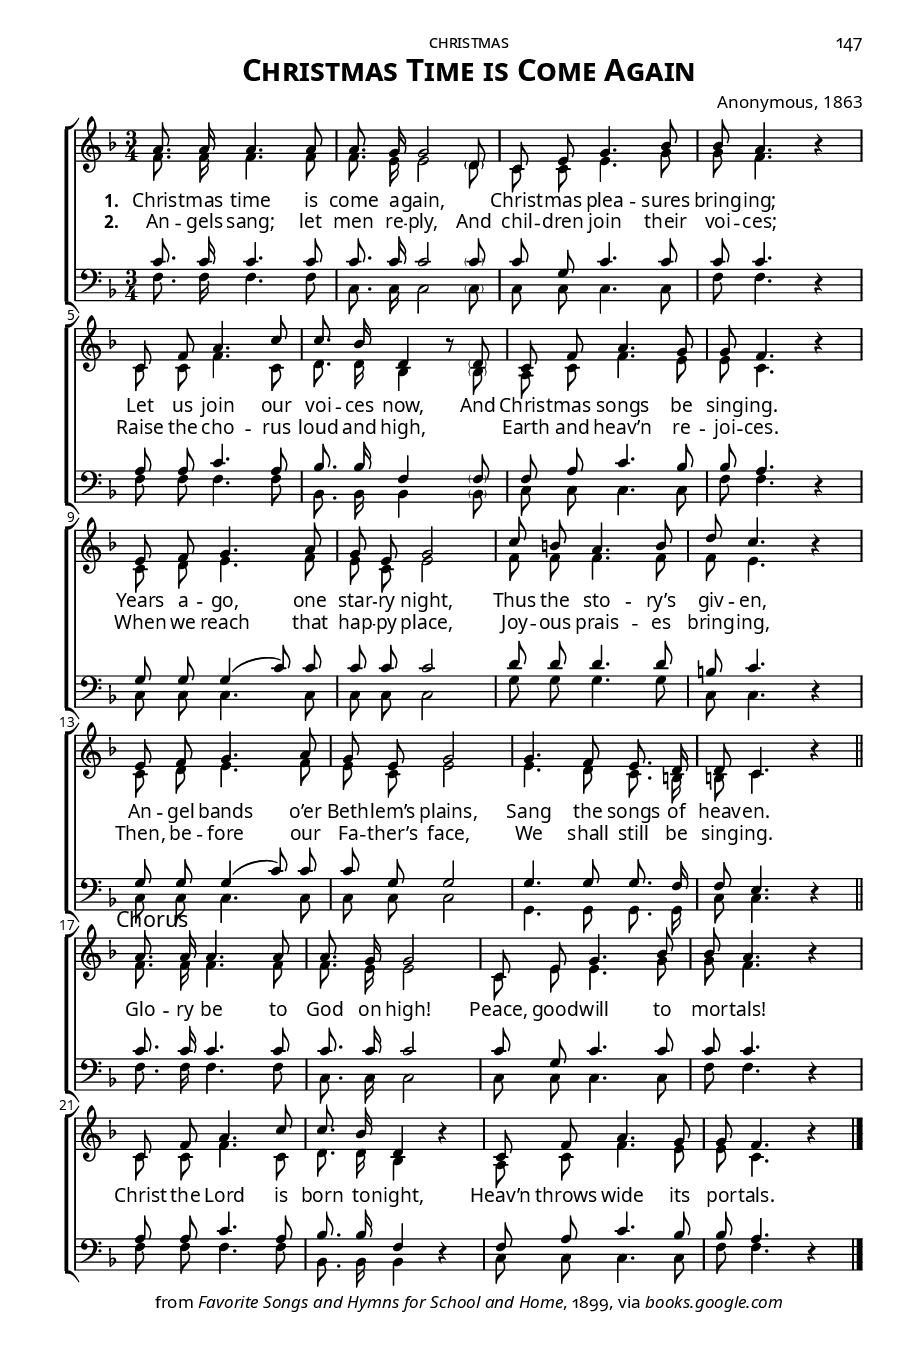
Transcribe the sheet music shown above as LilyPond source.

\version "2.14.2"
\include "../util.ly"
\version "2.14.2"
#(set-global-staff-size 15) \paper{ #(define fonts (make-pango-font-tree "GoudyOlSt BT" "Garamond Premier Pro" "Garamond Premier Pro" (/ 15 20))) }
\header {
  title = \markup{\override #'(font-name . "Garamond Premier Pro Semibold"){ \abs-fontsize #15 \smallCapsOldStyle"Christmas Time is Come Again"}}
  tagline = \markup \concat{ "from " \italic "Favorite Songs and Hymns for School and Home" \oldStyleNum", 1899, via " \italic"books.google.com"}
  composer = "Anonymous, 1863"
}
\paper {
  %print-all-headers = ##t
  paper-height = 9\in
  paper-width = 6\in
  indent = 0\in
  %system-system-spacing = #'((basic-distance . 10) (padding . 0))
  system-system-spacing =
    #'((basic-distance . 0)
       (minimum-distance . 0)
       (padding . -5)
       (stretchability . 100))
  ragged-last-bottom = ##f
  ragged-bottom = ##f
  two-sided = ##t
  inner-margin = 0.5\in
  outer-margin = 0.25\in
  top-margin = 0.25\in
  bottom-margin = 0.25\in
  first-page-number = #147
  print-first-page-number = ##t
  headerLine = \markup{\override #'(font-name . "Garamond Premier Pro") \smallCapsOldStyle"christmas"}
  oddHeaderMarkup = \markup\fill-line{
     \override #'(font-name . "Garamond Premier Pro")\abs-fontsize #8.5
     \combine 
        \fill-line{"" \on-the-fly #print-page-number-check-first
        \oldStylePageNum""
        }
        \fill-line{\headerLine}
  }
  evenHeaderMarkup = \markup {
     \override #'(font-name . "Garamond Premier Pro")\abs-fontsize #8.5
     \combine
        \on-the-fly #print-page-number-check-first
        \oldStylePageNum""
        \fill-line{\headerLine}
  }
}
global = {
  \key f \major
  \time 3/4
  \autoBeamOff
  \override DynamicLineSpanner #'staff-padding = #0.0
  \override DynamicLineSpanner #'Y-extent = #'(-1 . 1)
}

sopMusic = \relative c' {
  a'8. a16 a4. a8 |
  a8. g16 << g2 {s4. \parenthesize d8 } >>
  c8 e g4. bes8 |
  bes a4. b4\rest |
  
  c,8 f a4. c8 |
  c8. bes16 d,4 bes'8\rest \parenthesize d,8 |
  c f a4. g8 |
  g f4. bes4\rest |
  e,8 f g4. a8 |
  
  g e g2 |
  c8 b a4. b8 |
  d c4. b4\rest |
  e,8 f g4. a8 |
  g e g2 |
  
  g4. f8 e8. d16 |
  d8 c4. b'4\rest \bar "||"
  \once \override Score.RehearsalMark #'self-alignment-X = #LEFT
  \mark "Chorus" a8. a16 a4. a8 |
  a8. g16 g2 c,8 e g4. bes8 |
  bes a4. b4\rest |
  
  c,8 f a4. c8 |
  c8. bes16 d,4 bes'4\rest |
  c,8 f a4. g8 |
  g f4. b4\rest \bar "|."
}
sopWords = \lyricmode {
  
}

altoMusic = \relative c' {
  f8. f16 f4. f8 |
  f8. e16 << e2 {s4. \parenthesize d8} >> |
  c8 c e4. g8 |
  g f4. s4 |
  
  c8 c f4. c8 |
  d8. d16 bes4 s8 \parenthesize bes8 |
  a c f4. e8 |
  e c4. s4 |
  c8 d e4. f8 |
  
  e c e2 |
  f8 f f4. f8 |
  f e4. s4 |
  c8 d e4. f8 |
  e c e2 |
  
  e4. d8 c8. b16 |
  b8 c4. s4 |
  f8. f16 f4. f8 |
  f8. e16 e2 |
  c8 e e4. g8 |
  
  g8 f4. s4 |
  c8 c f4. c8 |
  d8. d16 bes4 s4 |
  a8 c f4. e8 |
  e c4. s4 \bar "|."
}

altoWords = \lyricmode {
  \dropLyricsV
  \set stanza = #"1. "
   Christ -- mas time is come a -- gain, \skip1
    Christ -- mas plea -- sures bring -- ing;
  Let us join our voi -- ces now,
    And Christ -- mas songs be sing -- ing.
  Years a -- go, one star -- ry night,
    Thus the sto -- ry’s giv -- en,
  An -- gel bands o’er Beth -- lem’s plains,
    Sang the songs of heav -- en.

  \dropLyricsVII
  
  Glo -- ry be to God on high!
    Peace, good -- will to
    mor -- tals!
  \dropLyricsV
  Christ the Lord is born to -- night,
    Heav’n throws wide its por -- tals.

}
altoWordsII = \lyricmode {
  \dropLyricsV
%\markup\italic
  \set stanza = #"2. "
  An -- gels sang; let men re -- ply,
    And chil -- dren join their voi -- ces;
  Raise the cho -- rus loud and high,
    \skip 1 Earth and heav’n re -- joi -- ces.
  When we reach that hap -- py place,
    Joy -- ous prais -- es bring -- ing,
  Then, be -- fore our Fa -- ther’s face,
    We shall still be sing -- ing.
}
altoWordsIII = \lyricmode {
  \set stanza = #"3. "
  \set ignoreMelismata = ##t
}
altoWordsIV = \lyricmode {
  \set stanza = #"4. "
  \set ignoreMelismata = ##t
}
altoWordsV = \lyricmode {
  \set stanza = #"5. "
  \set ignoreMelismata = ##t
}
altoWordsVI = \lyricmode {
  \set stanza = #"6. "
  \set ignoreMelismata = ##t
}
tenorMusic = \relative c' {
  c8. c16 c4. c8 |
  c8. c16 << c2 { s4. \parenthesize c8 } >> |
  c g c4. c8 |
  c c4. s4 |
  
  a8 a c4. a8 |
  bes8. bes16 f4 s8 \parenthesize f8 |
  f a c4. bes8 |
  bes a4. s4 |
  g8 g g4( c8) c |
  
  c c c2 |
  d8 d d4. d8 |
  b c4. s4 |
  g8 g g4( c8) c |
  c g g2 |
  
  g4. g8 g8. f16 |
  f8 e4. s4 |
  c'8. c16 c4. c8 |
  c8. c16 c2 |
  c8 g c4. c8 |
  
  c c4. s4 |
  a8 a c4. a8 |
  bes8. bes16 f4 s4 |
  f8 a c4. bes8 |
  bes a4. s4 \bar "|."
}
tenorWords = \lyricmode {

}

bassMusic = \relative c {
  f8. f16 f4. f8 |
  c8. c16 << c2 {s4. \parenthesize c8} >>
  c c c4. c8 |
  f f4. d4\rest |
  
  f8 f f4. f8 |
  bes,8. bes16 bes4 s8 \parenthesize bes8 |
  c c c4. c8 |
  f f4. d4\rest |
  c8 c c4. c8 |
  
  c c c2 |
  g'8 g g4. g8 |
  c, c4. d4\rest |
  c8 c c4. c8 |
  c c c2 |
  
  g4. g8 g8. g16 |
  c8 c4. d4\rest |
  f8. f16 f4. f8 |
  c8. c16 c2 |
  c8 c c4. c8 |
  
  f8 f4. d4\rest |
  f8 f f4. f8 |
  bes,8. bes16 bes4 d\rest |
  c8 c c4. c8 |
  f f4. d4\rest \bar "|."
}
bassWords = \lyricmode {

}

pianoRH = \relative c' {
  
}
pianoLH = \relative c' {
  
}

\score {
  <<
   \new ChoirStaff <<
    \new Staff = women <<
      \new Voice = "sopranos" { \voiceOne << \global \sopMusic >> }
      \new Voice = "altos" { \voiceTwo << \global \altoMusic >> }
    >>
    \new Lyrics \with { alignAboveContext = #"women" \override VerticalAxisGroup #'nonstaff-relatedstaff-spacing = #'((basic-distance . 1))} \lyricsto "sopranos" \sopWords
    \new Lyrics = "altosVI"  \with { alignBelowContext = #"women" } \lyricsto "altos" \altoWordsVI
    \new Lyrics = "altosV"  \with { alignBelowContext = #"women" } \lyricsto "altos" \altoWordsV
    \new Lyrics = "altosIV"  \with { alignBelowContext = #"women" } \lyricsto "altos" \altoWordsIV
    \new Lyrics = "altosIII"  \with { alignBelowContext = #"women" } \lyricsto "altos" \altoWordsIII
    \new Lyrics = "altosII"  \with { alignBelowContext = #"women" } \lyricsto "altos" \altoWordsII
    \new Lyrics = "altos"  \with { alignBelowContext = #"women" \override VerticalAxisGroup #'nonstaff-relatedstaff-spacing = #'((basic-distance . 1)) } \lyricsto "altos" \altoWords
   \new Staff = men <<
      \clef bass
      \new Voice = "tenors" { \voiceOne << \global \tenorMusic >> }
      \new Voice = "basses" { \voiceTwo << \global \bassMusic >> }
    >>
    \new Lyrics \with { alignAboveContext = #"men" \override VerticalAxisGroup #'nonstaff-relatedstaff-spacing = #'((basic-distance . 1)) } \lyricsto "tenors" \tenorWords
    \new Lyrics \with { alignBelowContext = #"men" \override VerticalAxisGroup #'nonstaff-relatedstaff-spacing = #'((basic-distance . 1)) } \lyricsto "basses" \bassWords
  >>
%    \new PianoStaff << \new Staff { \new Voice { \pianoRH } } \new Staff { \clef "bass" \pianoLH } >>
  >>
  \layout {
    \context {
      \Score
      %\override SpacingSpanner #'base-shortest-duration = #(ly:make-moment 1 8)
      %\override SpacingSpanner #'common-shortest-duration = #(ly:make-moment 1 4)
    }
    \context {
      % Remove all empty staves
      % \Staff \RemoveEmptyStaves \override VerticalAxisGroup #'remove-first = ##t
    }
  }
}
